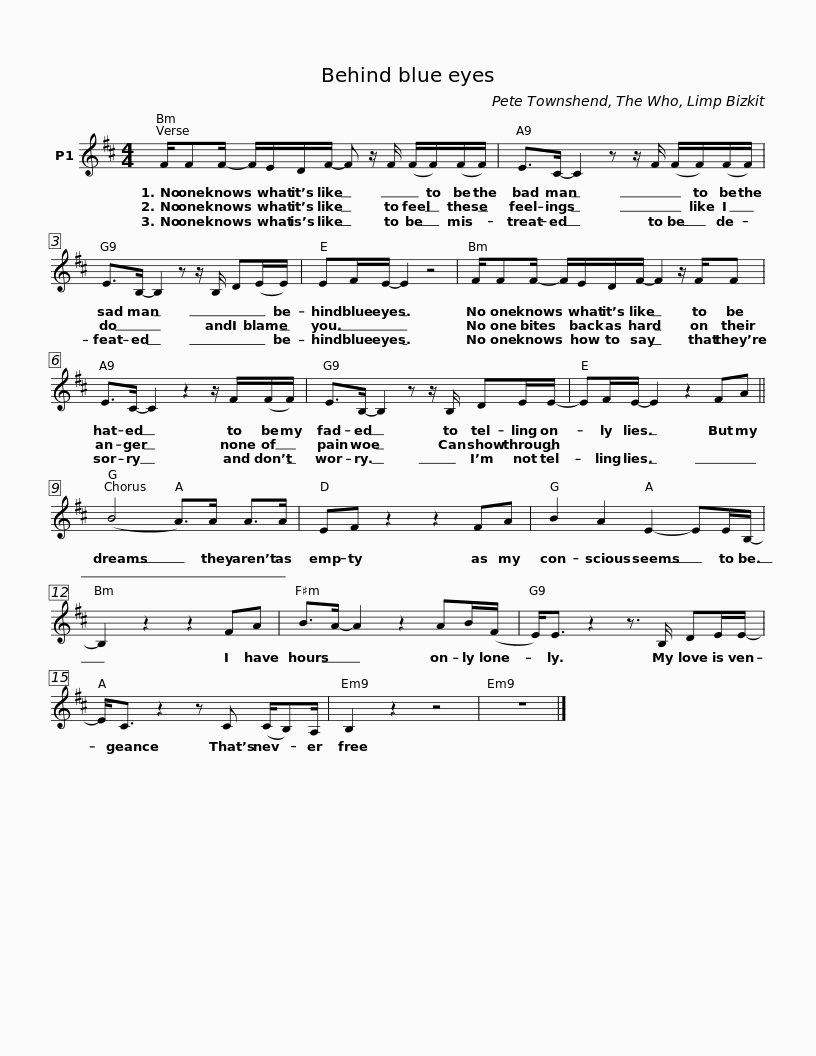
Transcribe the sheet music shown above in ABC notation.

X:1
L:1/8
M:4/4
I:linebreak $
K:D
V:1 treble
V:1
 F/FF/- F/E/D/F/- F z/ F/ (F/F/)(F/F/) | E>C- C2 z z/ F/ (F/F/)(F/F/) |$ E>B,- B,2 z z/ B,/ D(E/E/) | EF/E/- E2 z4 | F/FF/- F/E/D/F/- F2 z/ F/F |$ %5
 E>C- C2 z2 z/ F/(F/F/) | E>B,- B,2 z z/ B,/ DE/E/- | EF/E/- E2 z2 FA ||$ (B4 A>)A A>A | EF z2 z2 FA | %10
 B2 A2 E2- EE/B,/- | B,2 z2 z2 FA |$ B>A- A2 z2 AB/(F/ | E<)E z2 z3/2 B,/ DE/E/- | E<C z2 z C (C/B,)A,/ | %15
 B,2 z2 z4 | z8 |] %17
